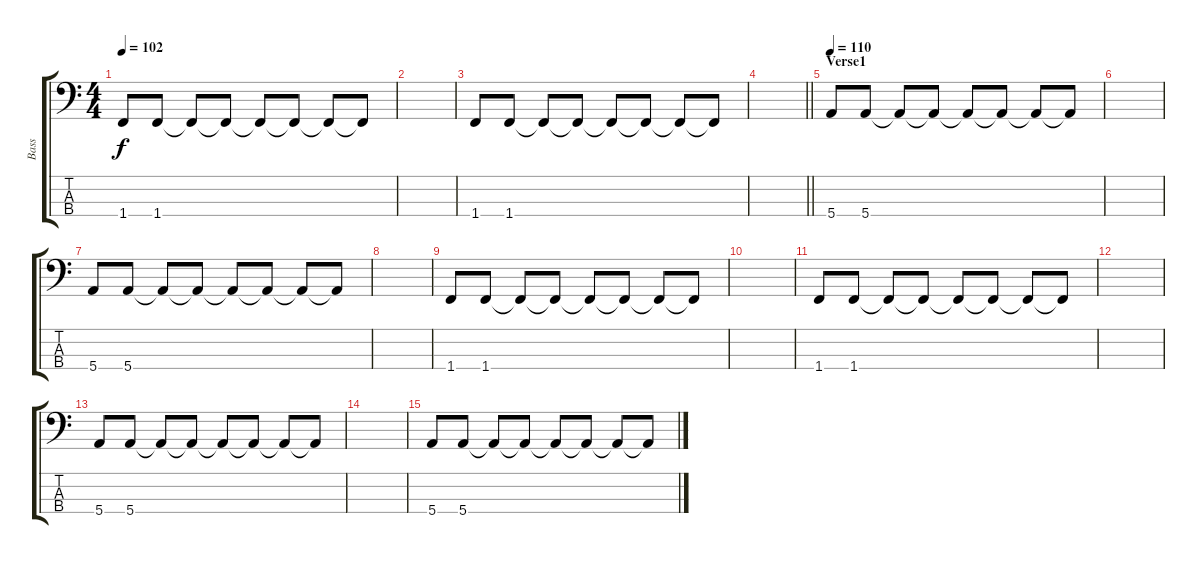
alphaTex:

\track ("Bass" "Bass") {instrument electricbassfinger}
\staff {score tabs}
\tuning (G2 D2 A1 E1) {hide}
\ts (4 4)
\tempo 102
\clef f4
\ks c
1.4.8{dy f} 1.4.8 1.4{t}.8 1.4{t}.8 1.4{t}.8 1.4{t}.8 1.4{t}.8 1.4{t}.8 |
|
1.4.8 1.4.8 1.4{t}.8 1.4{t}.8 1.4{t}.8 1.4{t}.8 1.4{t}.8 1.4{t}.8 |
\barLineRight lightlight
|
\section ("" "Verse1")
\tempo 110
5.4.8 5.4.8 5.4{t}.8 5.4{t}.8 5.4{t}.8 5.4{t}.8 5.4{t}.8 5.4{t}.8 |
|
5.4.8 5.4.8 5.4{t}.8 5.4{t}.8 5.4{t}.8 5.4{t}.8 5.4{t}.8 5.4{t}.8 |
|
1.4.8 1.4.8 1.4{t}.8 1.4{t}.8 1.4{t}.8 1.4{t}.8 1.4{t}.8 1.4{t}.8 |
|
1.4.8 1.4.8 1.4{t}.8 1.4{t}.8 1.4{t}.8 1.4{t}.8 1.4{t}.8 1.4{t}.8 |
|
5.4.8 5.4.8 5.4{t}.8 5.4{t}.8 5.4{t}.8 5.4{t}.8 5.4{t}.8 5.4{t}.8 |
|
5.4.8 5.4.8 5.4{t}.8 5.4{t}.8 5.4{t}.8 5.4{t}.8 5.4{t}.8 5.4{t}.8
